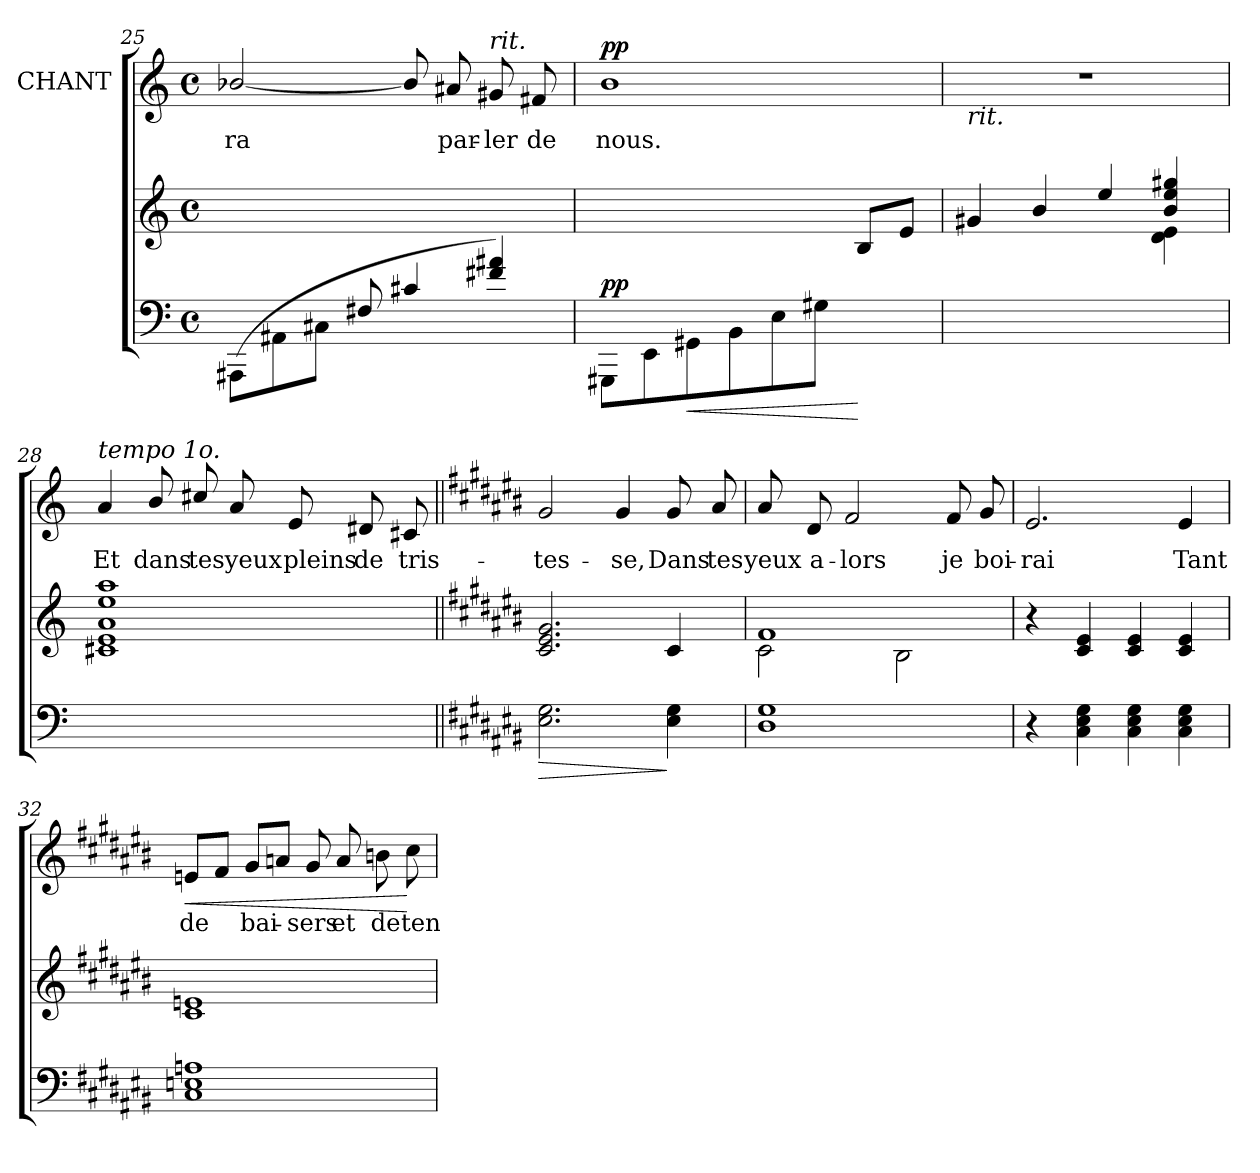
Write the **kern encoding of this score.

**kern	**dynam	**kern	**kern	**text	**dynam
*part3	*part3	*part2	*part1	*part1	*part1
*staff3	*staff3	*staff2	*staff1	*staff1	*staff1
*	*	*	*I"CHANT	*	*
*clefF4	*	*clefG2	*clefG2	*	*
*k[]	*	*k[]	*k[]	*	*
*C:	*	*C:	*C:	*	*
*M4/4	*	*M4/4	*M4/4	*	*
*met(c)	*	*met(c)	*met(c)	*	*
=25	=25	=25	=25	=25	=25
!	!	!	!	!LO:LY:b	!
(>8AAA#X\L	.	1ryy	[<2b-X/	-ra	.
8AA#X\	.	.	.	.	.
8C#X\J	.	.	.	.	.
8F#X/	.	.	.	.	.
4c#X/	.	.	8b-/]	.	.
!	!	!	!	!LO:LY:b	!
.	.	.	8a#X/	par-	.
!	!	!	!LO:TX:a:i:t=rit.	!	!
!	!	!	!	!LO:LY:b	!
4f#X/ 4a#X/)	.	.	8g#X/	-ler	.
!	!	!	!	!LO:LY:b	!
.	.	.	8f#X/	de	.
!!LO:LB:g=z
=26	=26	=26	=26	=26	=26
!	!LO:DY:a	!	!	!LO:LY:b	!LO:DY:a
8GGG#X\L	pp	4ryy	1b	nous.	pp
8EE\	.	.	.	.	.
!	!LO:HP:b	!	!	!	!
8GG#X\	<	2ryy	.	.	.
8BB\	.	.	.	.	.
8E\	.	.	.	.	.
8G#X\J	.	.	.	.	.
4ryy	[	8B/L	.	.	.
.	.	8e/J	.	.	.
=27	=27	=27	=27	=27	=27
*	*	*^	*	*	*
!	!	!	!	!LO:TX:b:i:t=rit.	!	!
1ryy	.	4g#X/	2ryy	1r	.	.
.	.	4b/	.	.	.	.
.	.	4ee/	4ryy	.	.	.
.	.	4b/ 4ee/ 4gg#X/	4d\ 4e\	.	.	.
*	*	*v	*v	*	*	*
=28	=28	=28	=28	=28	=28
*	*	*^	*	*	*
!	!	!	!	!LO:TX:a:i:t=tempo 1o.	!	!
!	!	!	!	!	!LO:LY:b	!
*	*	*v	*v	*	*	*
1ryy	.	1c#X 1e 1a 1ee 1aa	4a/	Et	.
!	!	!	!	!LO:LY:b	!
.	.	.	8b/	dans	.
!	!	!	!	!LO:LY:b	!
.	.	.	8cc#X/	tes	.
!	!	!	!	!LO:LY:b	!
.	.	.	8a/	yeux	.
!	!	!	!	!LO:LY:b	!
.	.	.	8e/	pleins	.
!	!	!	!	!LO:LY:b	!
.	.	.	8d#X/	de	.
!	!	!	!	!LO:LY:b	!
.	.	.	8c#X/	tris-	.
!!LO:LB:g=z
=29||	=29||	=29||	=29||	=29||	=29||
*k[f#c#g#d#a#e#b#]	*	*k[f#c#g#d#a#e#b#]	*k[f#c#g#d#a#e#b#]	*	*
*C#:	*	*C#:	*C#:	*	*
!	!LO:HP:b	!	!	!	!
!	!	!	!	!LO:LY:b	!
2.E#\ 2.G#\	>	2.c#/ 2.e#/ 2.g#/	2g#/	-tes-	.
!	!	!	!	!LO:LY:b	!
.	.	.	4g#/	-se,	.
!	!	!	!	!LO:LY:b	!
4E#\ 4G#\	]	4c#/	8g#/	Dans	.
!	!	!	!	!LO:LY:b	!
.	.	.	8a#/	tes	.
=30	=30	=30	=30	=30	=30
*	*	*^	*	*	*
!	!	!	!	!	!LO:LY:b	!
1D# 1G#	.	1f#	2c#\	8a#/	yeux	.
!	!	!	!	!	!LO:LY:b	!
.	.	.	.	8d#/	a-	.
!	!	!	!	!	!LO:LY:b	!
.	.	.	.	2f#/	-lors	.
.	.	.	2B#\	.	.	.
!	!	!	!	!	!LO:LY:b	!
.	.	.	.	8f#/	je	.
!	!	!	!	!	!LO:LY:b	!
.	.	.	.	8g#/	boi-	.
*	*	*v	*v	*	*	*
=31	=31	=31	=31	=31	=31
!	!	!	!	!LO:LY:b	!
4r	.	4r	2.e#/	-rai	.
4C#\ 4E#\ 4G#\	.	4c#/ 4e#/	.	.	.
4C#\ 4E#\ 4G#\	.	4c#/ 4e#/	.	.	.
!	!	!	!	!LO:LY:b	!
4C#\ 4E#\ 4G#\	.	4c#/ 4e#/	4e#/	Tant	.
!!LO:LB:g=z
=32	=32	=32	=32	=32	=32
!	!	!	!	!LO:LY:b	!LO:HP:b
1C# 1En 1An	.	1c# 1en	8en/L	de	<
.	.	.	8f#/J	.	.
!	!	!	!	!LO:LY:b	!
.	.	.	8g#/L	bai-	.
.	.	.	8an/J	.	.
!	!	!	!	!LO:LY:b	!
.	.	.	8g#/	-sers	.
!	!	!	!	!LO:LY:b	!
.	.	.	8a/	et	.
!	!	!	!	!LO:LY:b	!
.	.	.	8bn\	de	.
!	!	!	!	!LO:LY:b	!
.	.	.	8cc#\	ten-	[
=	=	=	=	=	=
*-	*-	*-	*-	*-	*-
